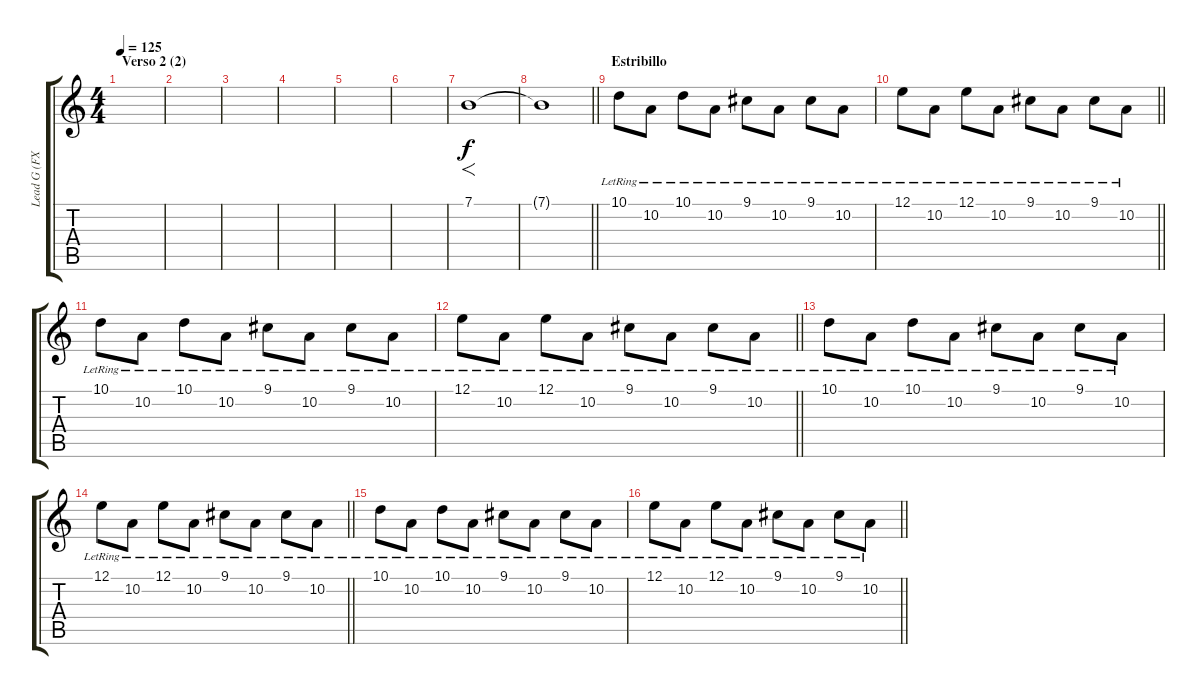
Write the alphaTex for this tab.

\track ("Lead G (FX Reverb)" "Lead G (FX") {instrument pad4choir}
\staff {score tabs}
\tuning (E4 B3 G3 D3 A2 E2) {hide}
\ts (4 4)
\section ("" "Verso 2 (2)")
\tempo 125
\clef g2
\ks c
|
|
|
|
|
|
7.1.1{f} |
\barLineRight lightlight
7.1{t}.1 |
\section ("" "Estribillo")
10.1{lr}.8 10.2{lr}.8 10.1{lr}.8 10.2{lr}.8 9.1{lr}.8 10.2{lr}.8 9.1{lr}.8 10.2{lr}.8 |
\barLineRight lightlight
12.1{lr}.8 10.2{lr}.8 12.1{lr}.8 10.2{lr}.8 9.1{lr}.8 10.2{lr}.8 9.1{lr}.8 10.2{lr}.8 |
10.1{lr}.8 10.2{lr}.8 10.1{lr}.8 10.2{lr}.8 9.1{lr}.8 10.2{lr}.8 9.1{lr}.8 10.2{lr}.8 |
\barLineRight lightlight
12.1{lr}.8 10.2{lr}.8 12.1{lr}.8 10.2{lr}.8 9.1{lr}.8 10.2{lr}.8 9.1{lr}.8 10.2{lr}.8 |
10.1{lr}.8 10.2{lr}.8 10.1{lr}.8 10.2{lr}.8 9.1{lr}.8 10.2{lr}.8 9.1{lr}.8 10.2{lr}.8 |
\barLineRight lightlight
12.1{lr}.8 10.2{lr}.8 12.1{lr}.8 10.2{lr}.8 9.1{lr}.8 10.2{lr}.8 9.1{lr}.8 10.2{lr}.8 |
10.1{lr}.8 10.2{lr}.8 10.1{lr}.8 10.2{lr}.8 9.1{lr}.8 10.2{lr}.8 9.1{lr}.8 10.2{lr}.8 |
\barLineRight lightlight
12.1{lr}.8 10.2{lr}.8 12.1{lr}.8 10.2{lr}.8 9.1{lr}.8 10.2{lr}.8 9.1{lr}.8 10.2{lr}.8
